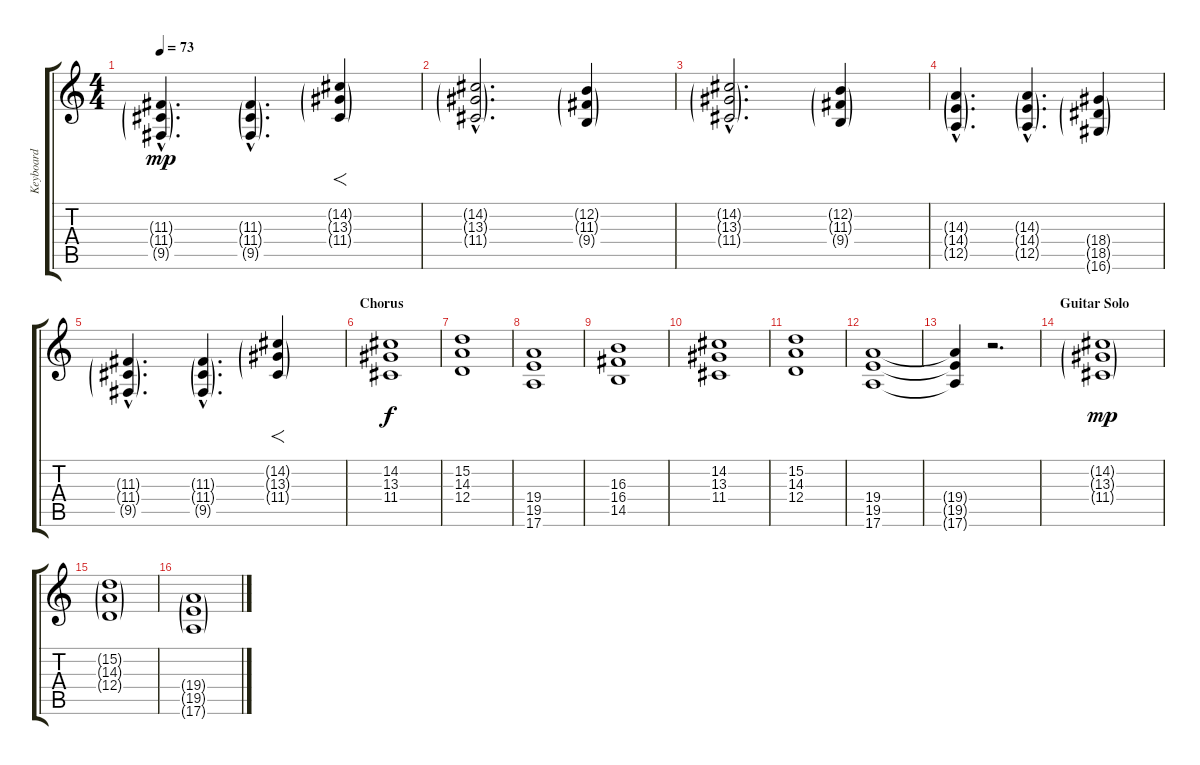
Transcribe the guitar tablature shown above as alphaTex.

\track ("Keyboard" "Keyboard") {instrument stringensemble1}
\staff {score tabs}
\tuning (E4 B3 G3 D3 A2 E2) {hide}
\ts (4 4)
\tempo 73
\clef g2
\ks c
(11.3{g hac} 11.4{g hac} 9.5{g hac}).4{d dy mp} (11.3{g hac} 11.4{g hac} 9.5{g hac}).4{d} (14.2{g} 13.3{g} 11.4{g}).4{f} |
(14.2{g hac} 13.3{g hac} 11.4{g hac}).2{d} (12.2{g} 11.3{g} 9.4{g}).4 |
(14.2{g hac} 13.3{g hac} 11.4{g hac}).2{d} (12.2{g} 11.3{g} 9.4{g}).4 |
(14.3{g hac} 14.4{g hac} 12.5{g hac}).4{d} (14.3{g hac} 14.4{g hac} 12.5{g hac}).4{d} (18.4{g} 18.5{g} 16.6{g}).4 |
(11.3{g hac} 11.4{g hac} 9.5{g hac}).4{d} (11.3{g hac} 11.4{g hac} 9.5{g hac}).4{d} (14.2{g} 13.3{g} 11.4{g}).4{f} |
\section ("" "Chorus")
(14.2 13.3 11.4).1{dy f} |
(15.2 14.3 12.4).1 |
(19.4 19.5 17.6).1 |
(16.3 16.4 14.5).1 |
(14.2 13.3 11.4).1 |
(15.2 14.3 12.4).1 |
(19.4 19.5 17.6).1 |
(19.4{t} 19.5{t} 17.6{t}).4 r.2{d} |
\section ("" "Guitar Solo")
(14.2{g} 13.3{g} 11.4{g}).1{dy mp} |
(15.2{g} 14.3{g} 12.4{g}).1 |
(19.4{g} 19.5{g} 17.6{g}).1
